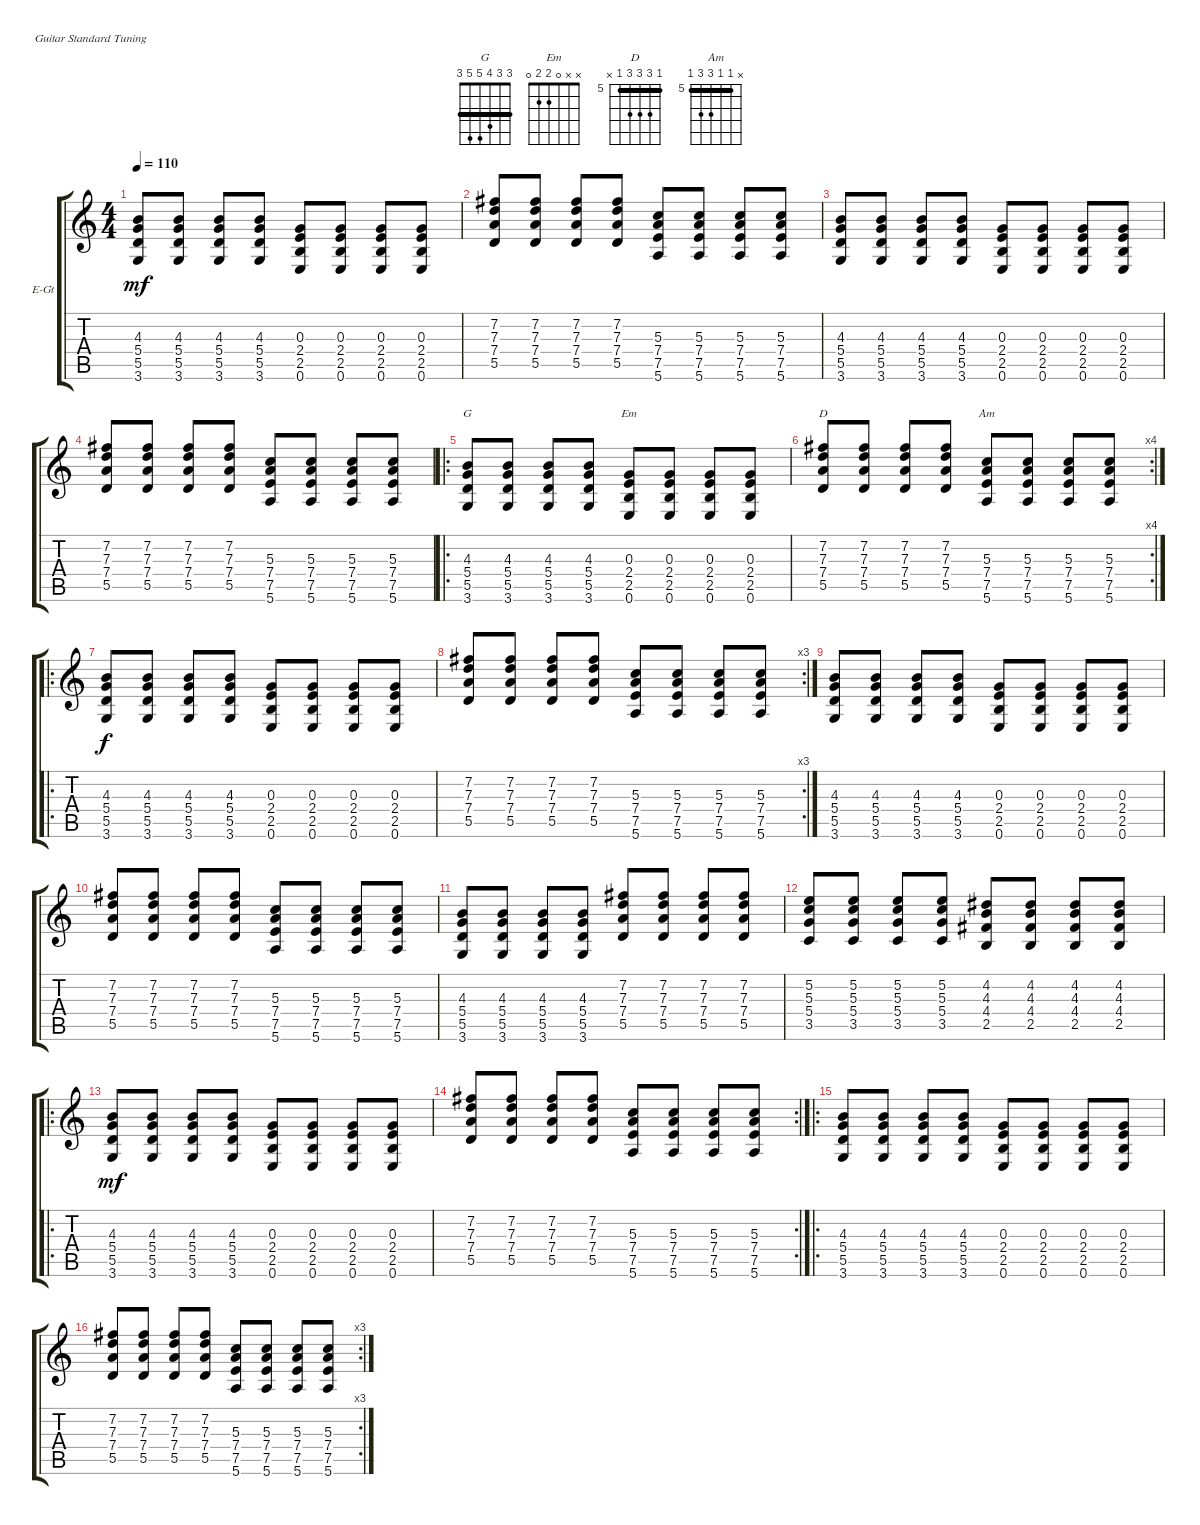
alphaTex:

\defaultSystemsLayout 4
\bracketExtendMode groupsimilarinstruments
\firstSystemTrackNameOrientation horizontal
\otherSystemsTrackNameOrientation horizontal
\track ("Electric Guitar (Drive)" "E-Gt") {instrument overdrivenguitar}
\staff {score tabs}
\tuning (E4 B3 G3 D3 A2 E2)
\chord ("G" 3 3 4 5 5 3) {barre (3 3)}
\chord ("Em" x x 0 2 2 0)
\chord ("D" 5 7 7 7 5 x) {firstfret 5 barre 5}
\chord ("Am" x 5 5 7 7 5) {firstfret 5 barre (5 5)}
\ts (4 4)
\tempo 110
\clef g2
\ks c
(3.6 5.5 5.4 4.3).8{dy mf instrument overdrivenguitar} (3.6 5.5 5.4 4.3).8 (3.6 5.5 5.4 4.3).8 (3.6 5.5 5.4 4.3).8 (0.6 2.5 2.4 0.3).8 (0.6 2.5 2.4 0.3).8 (0.6 2.5 2.4 0.3).8 (0.6 2.5 2.4 0.3).8 |
(5.5 7.4 7.3 7.2).8 (5.5 7.4 7.3 7.2).8 (5.5 7.4 7.3 7.2).8 (5.5 7.4 7.3 7.2).8 (5.6 7.5 7.4 5.3).8 (5.6 7.5 7.4 5.3).8 (5.6 7.5 7.4 5.3).8 (5.6 7.5 7.4 5.3).8 |
(3.6 5.5 5.4 4.3).8 (3.6 5.5 5.4 4.3).8 (3.6 5.5 5.4 4.3).8 (3.6 5.5 5.4 4.3).8 (0.6 2.5 2.4 0.3).8 (0.6 2.5 2.4 0.3).8 (0.6 2.5 2.4 0.3).8 (0.6 2.5 2.4 0.3).8 |
(5.5 7.4 7.3 7.2).8 (5.5 7.4 7.3 7.2).8 (5.5 7.4 7.3 7.2).8 (5.5 7.4 7.3 7.2).8 (5.6 7.5 7.4 5.3).8 (5.6 7.5 7.4 5.3).8 (5.6 7.5 7.4 5.3).8 (5.6 7.5 7.4 5.3).8 |
\ro
(3.6 5.5 5.4 4.3).8{ch "G"} (3.6 5.5 5.4 4.3).8 (3.6 5.5 5.4 4.3).8 (3.6 5.5 5.4 4.3).8 (0.6 2.5 2.4 0.3).8{ch "Em"} (0.6 2.5 2.4 0.3).8 (0.6 2.5 2.4 0.3).8 (0.6 2.5 2.4 0.3).8 |
\rc 4
(5.5 7.4 7.3 7.2).8{ch "D"} (5.5 7.4 7.3 7.2).8 (5.5 7.4 7.3 7.2).8 (5.5 7.4 7.3 7.2).8 (5.6 7.5 7.4 5.3).8{ch "Am"} (5.6 7.5 7.4 5.3).8 (5.6 7.5 7.4 5.3).8 (5.6 7.5 7.4 5.3).8 |
\ro
(3.6 5.5 5.4 4.3).8{dy f} (3.6 5.5 5.4 4.3).8 (3.6 5.5 5.4 4.3).8 (3.6 5.5 5.4 4.3).8 (0.6 2.5 2.4 0.3).8 (0.6 2.5 2.4 0.3).8 (0.6 2.5 2.4 0.3).8 (0.6 2.5 2.4 0.3).8 |
\rc 3
(5.5 7.4 7.3 7.2).8 (5.5 7.4 7.3 7.2).8 (5.5 7.4 7.3 7.2).8 (5.5 7.4 7.3 7.2).8 (5.6 7.5 7.4 5.3).8 (5.6 7.5 7.4 5.3).8 (5.6 7.5 7.4 5.3).8 (5.6 7.5 7.4 5.3).8 |
(3.6 5.5 5.4 4.3).8 (3.6 5.5 5.4 4.3).8 (3.6 5.5 5.4 4.3).8 (3.6 5.5 5.4 4.3).8 (0.6 2.5 2.4 0.3).8 (0.6 2.5 2.4 0.3).8 (0.6 2.5 2.4 0.3).8 (0.6 2.5 2.4 0.3).8 |
(5.5 7.4 7.3 7.2).8 (5.5 7.4 7.3 7.2).8 (5.5 7.4 7.3 7.2).8 (5.5 7.4 7.3 7.2).8 (5.6 7.5 7.4 5.3).8 (5.6 7.5 7.4 5.3).8 (5.6 7.5 7.4 5.3).8 (5.6 7.5 7.4 5.3).8 |
(3.6 5.5 5.4 4.3).8 (3.6 5.5 5.4 4.3).8 (3.6 5.5 5.4 4.3).8 (3.6 5.5 5.4 4.3).8 (5.5 7.4 7.3 7.2).8 (5.5 7.4 7.3 7.2).8 (5.5 7.4 7.3 7.2).8 (5.5 7.4 7.3 7.2).8 |
(3.5 5.4 5.3 5.2).8 (3.5 5.4 5.3 5.2).8 (3.5 5.4 5.3 5.2).8 (3.5 5.4 5.3 5.2).8 (4.4 2.5 4.3 4.2).8 (4.4 2.5 4.3 4.2).8 (4.4 2.5 4.3 4.2).8 (4.4 2.5 4.3 4.2).8 |
\ro
(3.6 5.5 5.4 4.3).8{dy mf} (3.6 5.5 5.4 4.3).8 (3.6 5.5 5.4 4.3).8 (3.6 5.5 5.4 4.3).8 (0.6 2.5 2.4 0.3).8 (0.6 2.5 2.4 0.3).8 (0.6 2.5 2.4 0.3).8 (0.6 2.5 2.4 0.3).8 |
\rc 2
(5.5 7.4 7.3 7.2).8 (5.5 7.4 7.3 7.2).8 (5.5 7.4 7.3 7.2).8 (5.5 7.4 7.3 7.2).8 (5.6 7.5 7.4 5.3).8 (5.6 7.5 7.4 5.3).8 (5.6 7.5 7.4 5.3).8 (5.6 7.5 7.4 5.3).8 |
\ro
(3.6 5.5 5.4 4.3).8 (3.6 5.5 5.4 4.3).8 (3.6 5.5 5.4 4.3).8 (3.6 5.5 5.4 4.3).8 (0.6 2.5 2.4 0.3).8 (0.6 2.5 2.4 0.3).8 (0.6 2.5 2.4 0.3).8 (0.6 2.5 2.4 0.3).8 |
\rc 3
(5.5 7.4 7.3 7.2).8 (5.5 7.4 7.3 7.2).8 (5.5 7.4 7.3 7.2).8 (5.5 7.4 7.3 7.2).8 (5.6 7.5 7.4 5.3).8 (5.6 7.5 7.4 5.3).8 (5.6 7.5 7.4 5.3).8 (5.6 7.5 7.4 5.3).8
